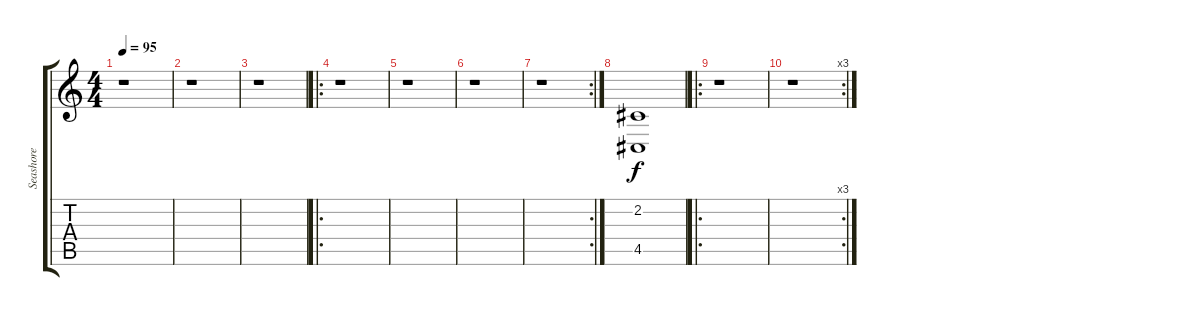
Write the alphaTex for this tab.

\track ("Seashore" "Seashore") {instrument seashore}
\staff {score tabs}
\tuning (E4 B3 G3 D3 A2 E2) {hide}
\ts (4 4)
\tempo 95
\clef g2
\ks c
r.1{dy f} |
r.1 |
r.1 |
\ro
r.1 |
r.1 |
r.1 |
\rc 2
r.1 |
(2.2 4.5).1 |
\ro
r.1 |
\rc 3
r.1
